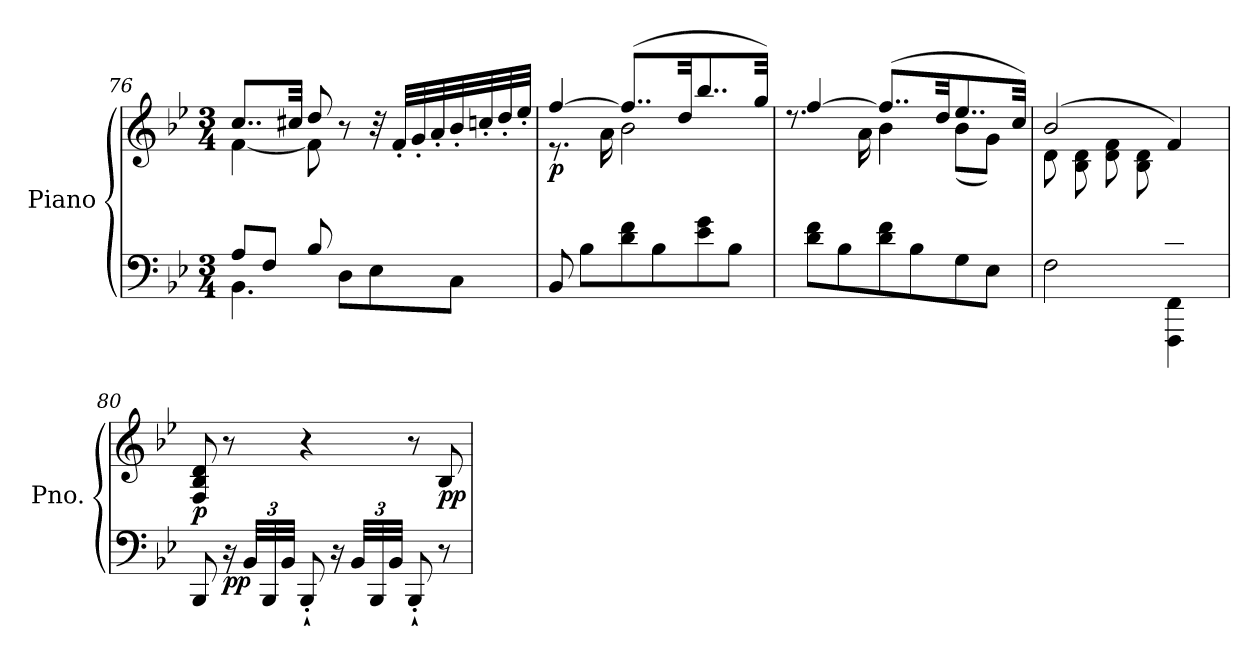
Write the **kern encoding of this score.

**kern	**kern	**dynam
*part1	*part1	*part1
*staff2	*staff1	*staff1/2
*I"Piano	*	*
*I'Pno.	*	*
*clefF4	*clefG2	*
*k[b-e-]	*k[b-e-]	*
*M3/4	*M3/4	*
=76	=76	=76
*^	*^	*
8A/L	4.BB-\	8..cc/L	[4f\	.
8F/J	.	.	.	.
.	.	32cc#X/Jkk	.	.
8B-/	.	8dd/	8f\]	.
8D\L	4.ryy	8r	4.ryy	.
8E-\	.	32r	.	.
!	!	!	!	!LO:DY:b
.	.	32f'/LLL	.	other-dynamics
.	.	32g'/	.	.
.	.	32a'/	.	.
8C\J	.	32b-'/	.	.
.	.	32ccn'/	.	.
.	.	32dd'/	.	.
.	.	32ee-'/JJJ	.	.
*v	*v	*	*	*
=77	=77	=77	=77
!	!	!	!LO:DY:b
8BB-/	[4ff/	8.r	p
8B-\L	.	.	.
.	.	16a\	.
8d\ 8f\	(>8..ff/L]	2b-\	.
8B-\	.	.	.
.	32dd/KK	.	.
8e-\ 8g\	8..bb-/	.	.
8B-\J	.	.	.
.	32gg/Jkk)	.	.
=78	=78	=78	=78
8d\ 8f\L	[4ff/	8.rdd	.
8B-\	.	.	.
.	.	16a\	.
8d\ 8f\	(>8..ff/L]	4b-\	.
8B-\	.	.	.
.	32dd/KK	.	.
8G\	8..ee-/	(<8b-\L	.
8E-\J	.	8g\J)	.
.	32cc/Jkk)	.	.
!!LO:PB:g=z	!!
=79	=79	=79	=79
*^	*	*	*
!	!	!	!	!LO:DY:b
2ryy	2F\	(>2b-/	(>8d\L	other-dynamics
.	.	.	8B-\ 8d\	.
.	.	.	8d\ 8f\	.
.	.	.	8B-\ 8d\	.
8A/ 8c/	4FFF\ 4FF\	4f/)	4ryy	.
8F/ 8A/J)	.	.	.	.
*v	*v	*	*	*
*	*v	*v	*
=80	=80	=80
!	!	!LO:DY:b
8BBB-/	8F/ 8B-/ 8d/	p
!	!	!LO:DY:b=2
16r	8r	pp
*Xbrackettup	*	*
48BB-/LLL	.	.
48BBB-/	.	.
48BB-/JJJ	.	.
8BBB-'`/	4r	.
16r	.	.
48BB-/LLL	.	.
48BBB-/	.	.
48BB-/JJJ	.	.
8BBB-'`/	8r	.
!	!	!LO:DY:b
8r	8B-/	pp
=	=	=
*-	*-	*-
